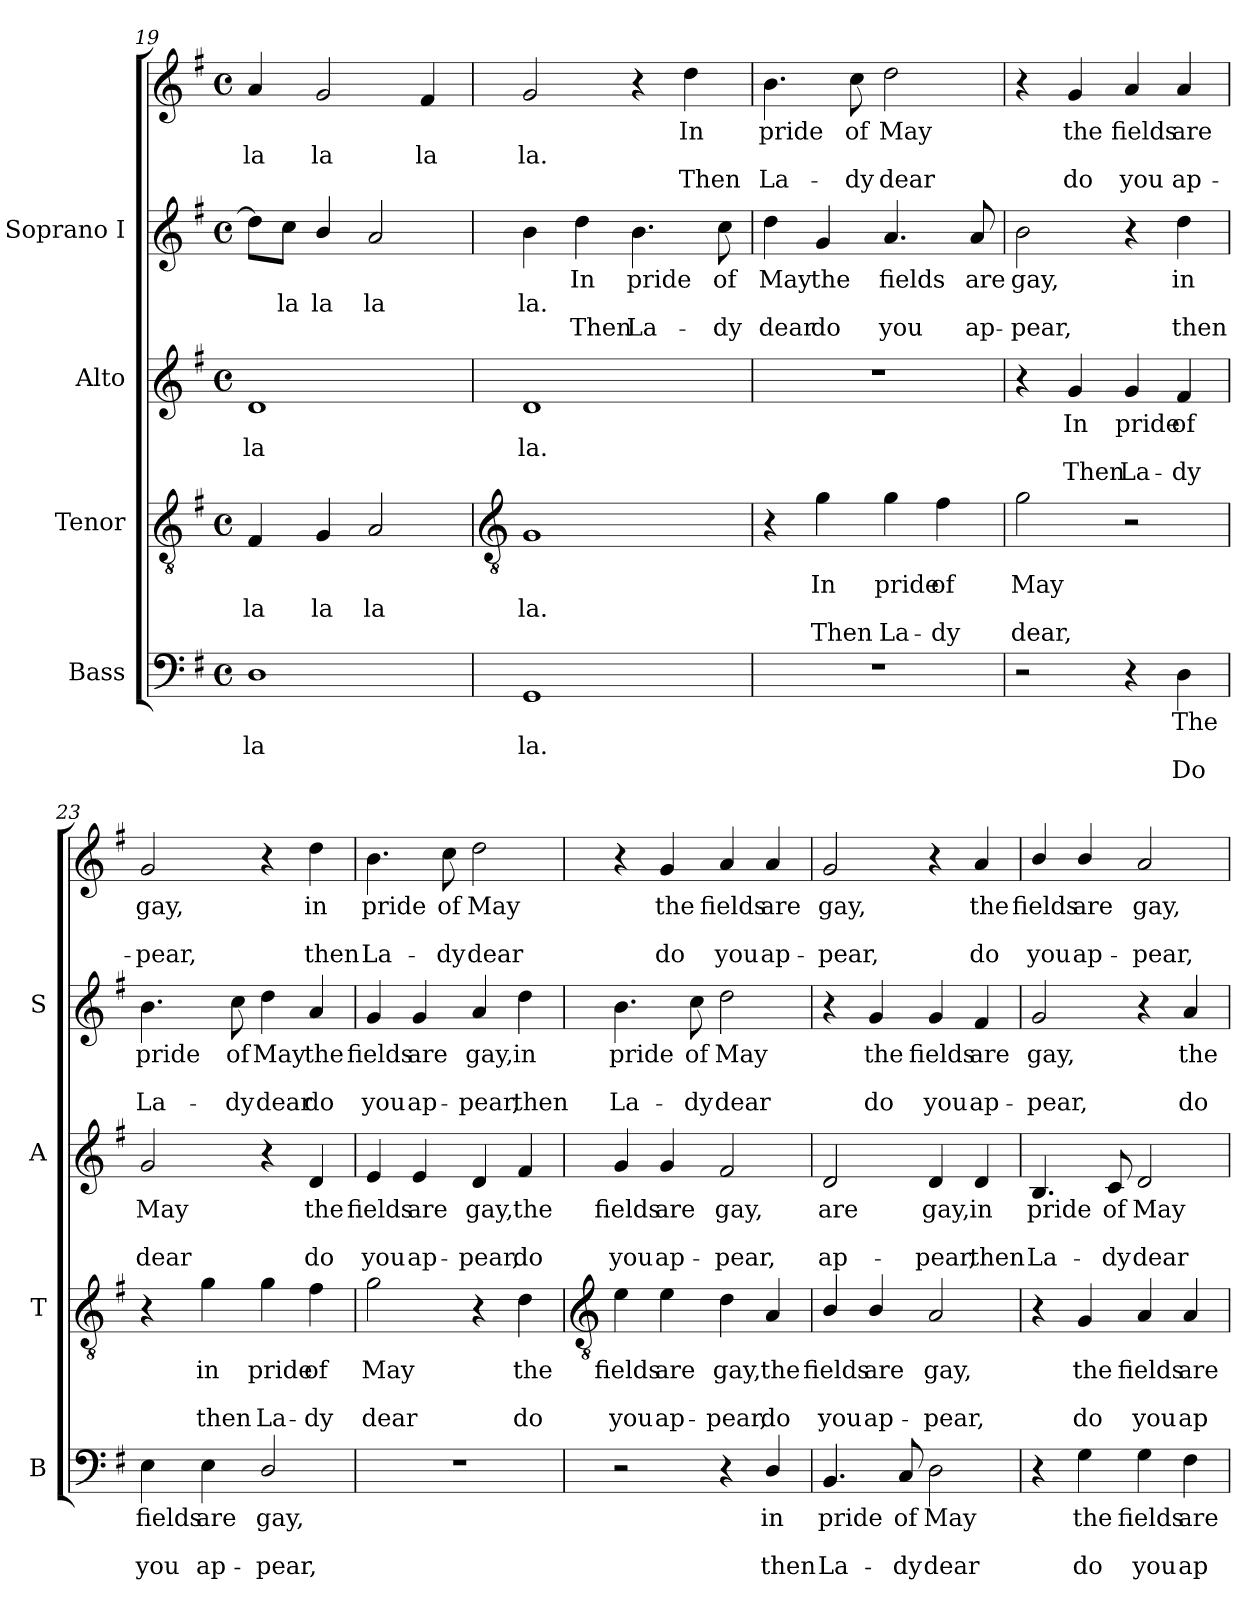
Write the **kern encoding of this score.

**kern	**text	**text	**text	**kern	**text	**text	**text	**kern	**text	**text	**text	**kern	**text	**text	**text	**kern	**text	**text	**text
*part4	*part4	*part4	*part4	*part3	*part3	*part3	*part3	*part2	*part2	*part2	*part2	*part1	*part1	*part1	*part1	*part1	*part1	*part1	*part1
*staff5	*staff5	*staff5	*staff5	*staff4	*staff4	*staff4	*staff4	*staff3	*staff3	*staff3	*staff3	*staff2	*staff2	*staff2	*staff2	*staff1	*staff1	*staff1	*staff1
*I"Bass	*	*	*	*I"Tenor	*	*	*	*I"Alto	*	*	*	*I"Soprano I	*	*	*	*	*	*	*
*I'B	*	*	*	*I'T	*	*	*	*I'A	*	*	*	*I'S	*	*	*	*	*	*	*
*clefF4	*	*	*	*clefGv2	*	*	*	*clefG2	*	*	*	*clefG2	*	*	*	*clefG2	*	*	*
*k[f#]	*	*	*	*k[f#]	*	*	*	*k[f#]	*	*	*	*k[f#]	*	*	*	*k[f#]	*	*	*
*G:	*	*	*	*G:	*	*	*	*G:	*	*	*	*G:	*	*	*	*G:	*	*	*
*M4/4	*	*	*	*M4/4	*	*	*	*M4/4	*	*	*	*M4/4	*	*	*	*M4/4	*	*	*
*met(c)	*	*	*	*met(c)	*	*	*	*met(c)	*	*	*	*met(c)	*	*	*	*met(c)	*	*	*
=19	=19	=19	=19	=19	=19	=19	=19	=19	=19	=19	=19	=19	=19	=19	=19	=19	=19	=19	=19
!	!	!LO:LY:b	!	!	!	!LO:LY:b	!	!	!	!LO:LY:b	!	!	!	!	!	!	!	!LO:LY:b	!
1D	.	la	.	4F#	.	la	.	1d	.	la	.	8dd\L]	.	.	.	4a	.	la	.
!	!	!	!	!	!	!	!	!	!	!	!	!	!	!LO:LY:b	!	!	!	!	!
.	.	.	.	.	.	.	.	.	.	.	.	8cc\J	.	la	.	.	.	.	.
!	!	!	!	!	!	!LO:LY:b	!	!	!	!	!	!	!	!LO:LY:b	!	!	!	!LO:LY:b	!
.	.	.	.	4G	.	la	.	.	.	.	.	4b/	.	la	.	2g	.	la	.
!	!	!	!	!	!	!LO:LY:b	!	!	!	!	!	!	!	!LO:LY:b	!	!	!	!	!
.	.	.	.	2A	.	la	.	.	.	.	.	2a	.	la	.	.	.	.	.
!	!	!	!	!	!	!	!	!	!	!	!	!	!	!	!	!	!	!LO:LY:b	!
.	.	.	.	.	.	.	.	.	.	.	.	.	.	.	.	4f#	.	la	.
!!LO:LB:g=z
=20	=20	=20	=20	=20	=20	=20	=20	=20	=20	=20	=20	=20	=20	=20	=20	=20	=20	=20	=20
*	*	*	*	*clefGv2	*	*	*	*	*	*	*	*	*	*	*	*	*	*	*
!	!	!LO:LY:b	!	!	!	!LO:LY:b	!	!	!	!LO:LY:b	!	!	!	!LO:LY:b	!	!	!	!LO:LY:b	!
1GG	.	la.	.	1G	.	la.	.	1d	.	la.	.	4b	.	la.	.	2g	.	la.	.
!	!	!	!	!	!	!	!	!	!	!	!	!	!LO:LY:b	!	!LO:LY:b	!	!	!	!
.	.	.	.	.	.	.	.	.	.	.	.	4dd	In	.	Then	.	.	.	.
!	!	!	!	!	!	!	!	!	!	!	!	!	!LO:LY:b	!	!LO:LY:b	!	!	!	!
.	.	.	.	.	.	.	.	.	.	.	.	4.b	pride	.	La-	4r	.	.	.
!	!	!	!	!	!	!	!	!	!	!	!	!	!	!	!	!	!LO:LY:b	!	!LO:LY:b
.	.	.	.	.	.	.	.	.	.	.	.	.	.	.	.	4dd	In	.	Then
!	!	!	!	!	!	!	!	!	!	!	!	!	!LO:LY:b	!	!LO:LY:b	!	!	!	!
.	.	.	.	.	.	.	.	.	.	.	.	8cc	-of	.	dy	.	.	.	.
=21	=21	=21	=21	=21	=21	=21	=21	=21	=21	=21	=21	=21	=21	=21	=21	=21	=21	=21	=21
!	!	!	!	!	!	!	!	!	!	!	!	!	!LO:LY:b	!	!LO:LY:b	!	!LO:LY:b	!	!LO:LY:b
1r	.	.	.	4r	.	.	.	1r	.	.	.	4dd	May	.	dear	4.b	pride	.	La-
!	!	!	!	!	!LO:LY:b	!	!LO:LY:b	!	!	!	!	!	!LO:LY:b	!	!LO:LY:b	!	!	!	!
.	.	.	.	4g	In	.	Then	.	.	.	.	4g	the	.	do	.	.	.	.
!	!	!	!	!	!	!	!	!	!	!	!	!	!	!	!	!	!LO:LY:b	!	!LO:LY:b
.	.	.	.	.	.	.	.	.	.	.	.	.	.	.	.	8cc	-of	.	dy
!	!	!	!	!	!LO:LY:b	!	!LO:LY:b	!	!	!	!	!	!LO:LY:b	!	!LO:LY:b	!	!LO:LY:b	!	!LO:LY:b
.	.	.	.	4g	pride	.	La-	.	.	.	.	4.a	fields	.	you	2dd	May	.	dear
!	!	!	!	!	!LO:LY:b	!	!LO:LY:b	!	!	!	!	!	!	!	!	!	!	!	!
.	.	.	.	4f#	-of	.	dy	.	.	.	.	.	.	.	.	.	.	.	.
!	!	!	!	!	!	!	!	!	!	!	!	!	!LO:LY:b	!	!LO:LY:b	!	!	!	!
.	.	.	.	.	.	.	.	.	.	.	.	8a	are	.	ap-	.	.	.	.
=22	=22	=22	=22	=22	=22	=22	=22	=22	=22	=22	=22	=22	=22	=22	=22	=22	=22	=22	=22
!	!	!	!	!	!LO:LY:b	!	!LO:LY:b	!	!	!	!	!	!LO:LY:b	!	!LO:LY:b	!	!	!	!
2r	.	.	.	2g	May	.	dear,	4r	.	.	.	2b	-gay,	.	pear,	4r	.	.	.
!	!	!	!	!	!	!	!	!	!LO:LY:b	!	!LO:LY:b	!	!	!	!	!	!LO:LY:b	!	!LO:LY:b
.	.	.	.	.	.	.	.	4g	In	.	Then	.	.	.	.	4g	-the	.	do
!	!	!	!	!	!	!	!	!	!LO:LY:b	!	!LO:LY:b	!	!	!	!	!	!LO:LY:b	!	!LO:LY:b
4r	.	.	.	2r	.	.	.	4g	pride	.	La-	4r	.	.	.	4a	fields	.	you
!	!LO:LY:b	!	!LO:LY:b	!	!	!	!	!	!LO:LY:b	!	!LO:LY:b	!	!LO:LY:b	!	!LO:LY:b	!	!LO:LY:b	!	!LO:LY:b
4D	The	.	Do	.	.	.	.	4f#	-of	.	dy	4dd	in	.	then	4a	are	.	ap-
=23	=23	=23	=23	=23	=23	=23	=23	=23	=23	=23	=23	=23	=23	=23	=23	=23	=23	=23	=23
!	!LO:LY:b	!	!LO:LY:b	!	!	!	!	!	!LO:LY:b	!	!LO:LY:b	!	!LO:LY:b	!	!LO:LY:b	!	!LO:LY:b	!	!LO:LY:b
4E	fields	.	you	4r	.	.	.	2g	May	.	dear	4.b	pride	.	La-	2g	gay,	.	pear,
!	!LO:LY:b	!	!LO:LY:b	!	!LO:LY:b	!	!LO:LY:b	!	!	!	!	!	!	!	!	!	!	!	!
4E	are	.	ap-	4g	in	.	then	.	.	.	.	.	.	.	.	.	.	.	.
!	!	!	!	!	!	!	!	!	!	!	!	!	!LO:LY:b	!	!LO:LY:b	!	!	!	!
.	.	.	.	.	.	.	.	.	.	.	.	8cc	-of	.	dy	.	.	.	.
!	!LO:LY:b	!	!LO:LY:b	!	!LO:LY:b	!	!LO:LY:b	!	!	!	!	!	!LO:LY:b	!	!LO:LY:b	!	!	!	!
2D/	-gay,	.	pear,	4g	pride	.	La-	4r	.	.	.	4dd	May	.	dear	4r	.	.	.
!	!	!	!	!	!LO:LY:b	!	!LO:LY:b	!	!LO:LY:b	!	!LO:LY:b	!	!LO:LY:b	!	!LO:LY:b	!	!LO:LY:b	!	!LO:LY:b
.	.	.	.	4f#	-of	.	dy	4d	the	.	do	4a	the	.	do	4dd	in	.	then
=24	=24	=24	=24	=24	=24	=24	=24	=24	=24	=24	=24	=24	=24	=24	=24	=24	=24	=24	=24
!	!	!	!	!	!LO:LY:b	!	!LO:LY:b	!	!LO:LY:b	!	!LO:LY:b	!	!LO:LY:b	!	!LO:LY:b	!	!LO:LY:b	!	!LO:LY:b
1r	.	.	.	2g	May	.	dear	4e	fields	.	you	4g	fields	.	you	4.b	pride	.	La-
!	!	!	!	!	!	!	!	!	!LO:LY:b	!	!LO:LY:b	!	!LO:LY:b	!	!LO:LY:b	!	!	!	!
.	.	.	.	.	.	.	.	4e	are	.	ap-	4g	are	.	ap-	.	.	.	.
!	!	!	!	!	!	!	!	!	!	!	!	!	!	!	!	!	!LO:LY:b	!	!LO:LY:b
.	.	.	.	.	.	.	.	.	.	.	.	.	.	.	.	8cc	-of	.	dy
!	!	!	!	!	!	!	!	!	!LO:LY:b	!	!LO:LY:b	!	!LO:LY:b	!	!LO:LY:b	!	!LO:LY:b	!	!LO:LY:b
.	.	.	.	4r	.	.	.	4d	-gay,	.	pear,	4a	-gay,	.	pear,	2dd	May	.	dear
!	!	!	!	!	!LO:LY:b	!	!LO:LY:b	!	!LO:LY:b	!	!LO:LY:b	!	!LO:LY:b	!	!LO:LY:b	!	!	!	!
.	.	.	.	4d	the	.	do	4f#	the	.	do	4dd	in	.	then	.	.	.	.
!!LO:LB:g=z
=25	=25	=25	=25	=25	=25	=25	=25	=25	=25	=25	=25	=25	=25	=25	=25	=25	=25	=25	=25
*	*	*	*	*clefGv2	*	*	*	*	*	*	*	*	*	*	*	*	*	*	*
!	!	!	!	!	!LO:LY:b	!	!LO:LY:b	!	!LO:LY:b	!	!LO:LY:b	!	!LO:LY:b	!	!LO:LY:b	!	!	!	!
2r	.	.	.	4e	fields	.	you	4g	fields	.	you	4.b	-pride	.	La-	4r	.	.	.
!	!	!	!	!	!LO:LY:b	!	!LO:LY:b	!	!LO:LY:b	!	!LO:LY:b	!	!	!	!	!	!LO:LY:b	!	!LO:LY:b
.	.	.	.	4e	are	.	ap-	4g	are	.	ap-	.	.	.	.	4g	the	.	do
!	!	!	!	!	!	!	!	!	!	!	!	!	!LO:LY:b	!	!LO:LY:b	!	!	!	!
.	.	.	.	.	.	.	.	.	.	.	.	8cc	-of	.	dy	.	.	.	.
!	!	!	!	!	!LO:LY:b	!	!LO:LY:b	!	!LO:LY:b	!	!LO:LY:b	!	!LO:LY:b	!	!LO:LY:b	!	!LO:LY:b	!	!LO:LY:b
4r	.	.	.	4d	-gay,	.	pear,	2f#	-gay,	.	pear,	2dd	May	.	dear	4a	fields	.	you
!	!LO:LY:b	!	!LO:LY:b	!	!LO:LY:b	!	!LO:LY:b	!	!	!	!	!	!	!	!	!	!LO:LY:b	!	!LO:LY:b
4D/	in	.	then	4A	the	.	do	.	.	.	.	.	.	.	.	4a	are	.	ap-
=26	=26	=26	=26	=26	=26	=26	=26	=26	=26	=26	=26	=26	=26	=26	=26	=26	=26	=26	=26
!	!LO:LY:b	!	!LO:LY:b	!	!LO:LY:b	!	!LO:LY:b	!	!LO:LY:b	!	!LO:LY:b	!	!	!	!	!	!LO:LY:b	!	!LO:LY:b
4.BB	pride	.	La-	4B/	fields	.	you	2d	are	.	ap-	4r	.	.	.	2g	gay,	.	pear,
!	!	!	!	!	!LO:LY:b	!	!LO:LY:b	!	!	!	!	!	!LO:LY:b	!	!LO:LY:b	!	!	!	!
.	.	.	.	4B/	are	.	ap-	.	.	.	.	4g	the	.	do	.	.	.	.
!	!LO:LY:b	!	!LO:LY:b	!	!	!	!	!	!	!	!	!	!	!	!	!	!	!	!
8C	-of	.	dy	.	.	.	.	.	.	.	.	.	.	.	.	.	.	.	.
!	!LO:LY:b	!	!LO:LY:b	!	!LO:LY:b	!	!LO:LY:b	!	!LO:LY:b	!	!LO:LY:b	!	!LO:LY:b	!	!LO:LY:b	!	!	!	!
2D	May	.	dear	2A	-gay,	.	pear,	4d	-gay,	.	pear,	4g	fields	.	you	4r	.	.	.
!	!	!	!	!	!	!	!	!	!LO:LY:b	!	!LO:LY:b	!	!LO:LY:b	!	!LO:LY:b	!	!LO:LY:b	!	!LO:LY:b
.	.	.	.	.	.	.	.	4d	in	.	then	4f#	are	.	ap-	4a	the	.	do
=27	=27	=27	=27	=27	=27	=27	=27	=27	=27	=27	=27	=27	=27	=27	=27	=27	=27	=27	=27
!	!	!	!	!	!	!	!	!	!LO:LY:b	!	!LO:LY:b	!	!LO:LY:b	!	!LO:LY:b	!	!LO:LY:b	!	!LO:LY:b
4r	.	.	.	4r	.	.	.	4.B	pride	.	La-	2g	gay,	.	pear,	4b/	-fields	.	you
!	!LO:LY:b	!	!LO:LY:b	!	!LO:LY:b	!	!LO:LY:b	!	!	!	!	!	!	!	!	!	!LO:LY:b	!	!LO:LY:b
4G	the	.	do	4G	the	.	do	.	.	.	.	.	.	.	.	4b/	are	.	ap-
!	!	!	!	!	!	!	!	!	!LO:LY:b	!	!LO:LY:b	!	!	!	!	!	!	!	!
.	.	.	.	.	.	.	.	8c	-of	.	dy	.	.	.	.	.	.	.	.
!	!LO:LY:b	!	!LO:LY:b	!	!LO:LY:b	!	!LO:LY:b	!	!LO:LY:b	!	!LO:LY:b	!	!	!	!	!	!LO:LY:b	!	!LO:LY:b
4G	fields	.	you	4A	fields	.	you	2d	May	.	dear	4r	.	.	.	2a	-gay,	.	pear,
!	!LO:LY:b	!	!LO:LY:b	!	!LO:LY:b	!	!LO:LY:b	!	!	!	!	!	!LO:LY:b	!	!LO:LY:b	!	!	!	!
4F#	are	.	ap-	4A	are	.	ap-	.	.	.	.	4a	the	.	do	.	.	.	.
=	=	=	=	=	=	=	=	=	=	=	=	=	=	=	=	=	=	=	=
*-	*-	*-	*-	*-	*-	*-	*-	*-	*-	*-	*-	*-	*-	*-	*-	*-	*-	*-	*-
